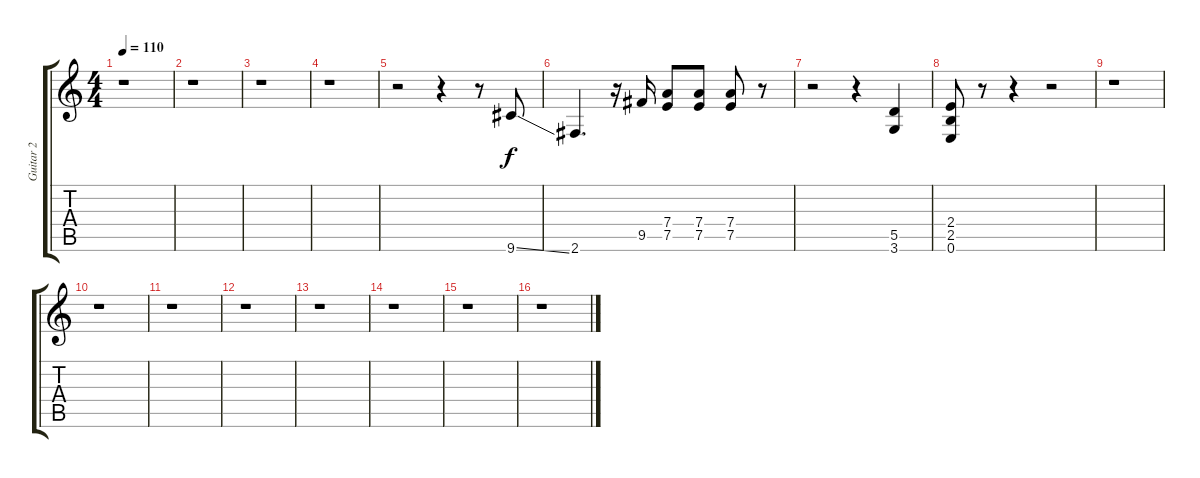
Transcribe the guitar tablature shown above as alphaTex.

\track ("Guitar 2" "Guitar 2") {instrument electricguitarclean}
\staff {score tabs}
\tuning (E4 B3 G3 D3 A2 E2) {hide}
\ts (4 4)
\tempo 110
\clef g2
\ks c
r.1{dy f} |
r.1 |
r.1 |
r.1 |
r.2 r.4 r.8 9.6{ss}.8 |
2.6.4{d} r.16{instrument electricguitarmuted} 9.5.16 (7.4 7.5).8 (7.4 7.5).8 (7.4 7.5).8 r.8 |
r.2{instrument electricguitarclean} r.4 (5.5 3.6).4 |
(2.4 2.5 0.6).8 r.8 r.4 r.2 |
r.1 |
r.1 |
r.1 |
r.1 |
r.1 |
r.1 |
r.1 |
r.1
